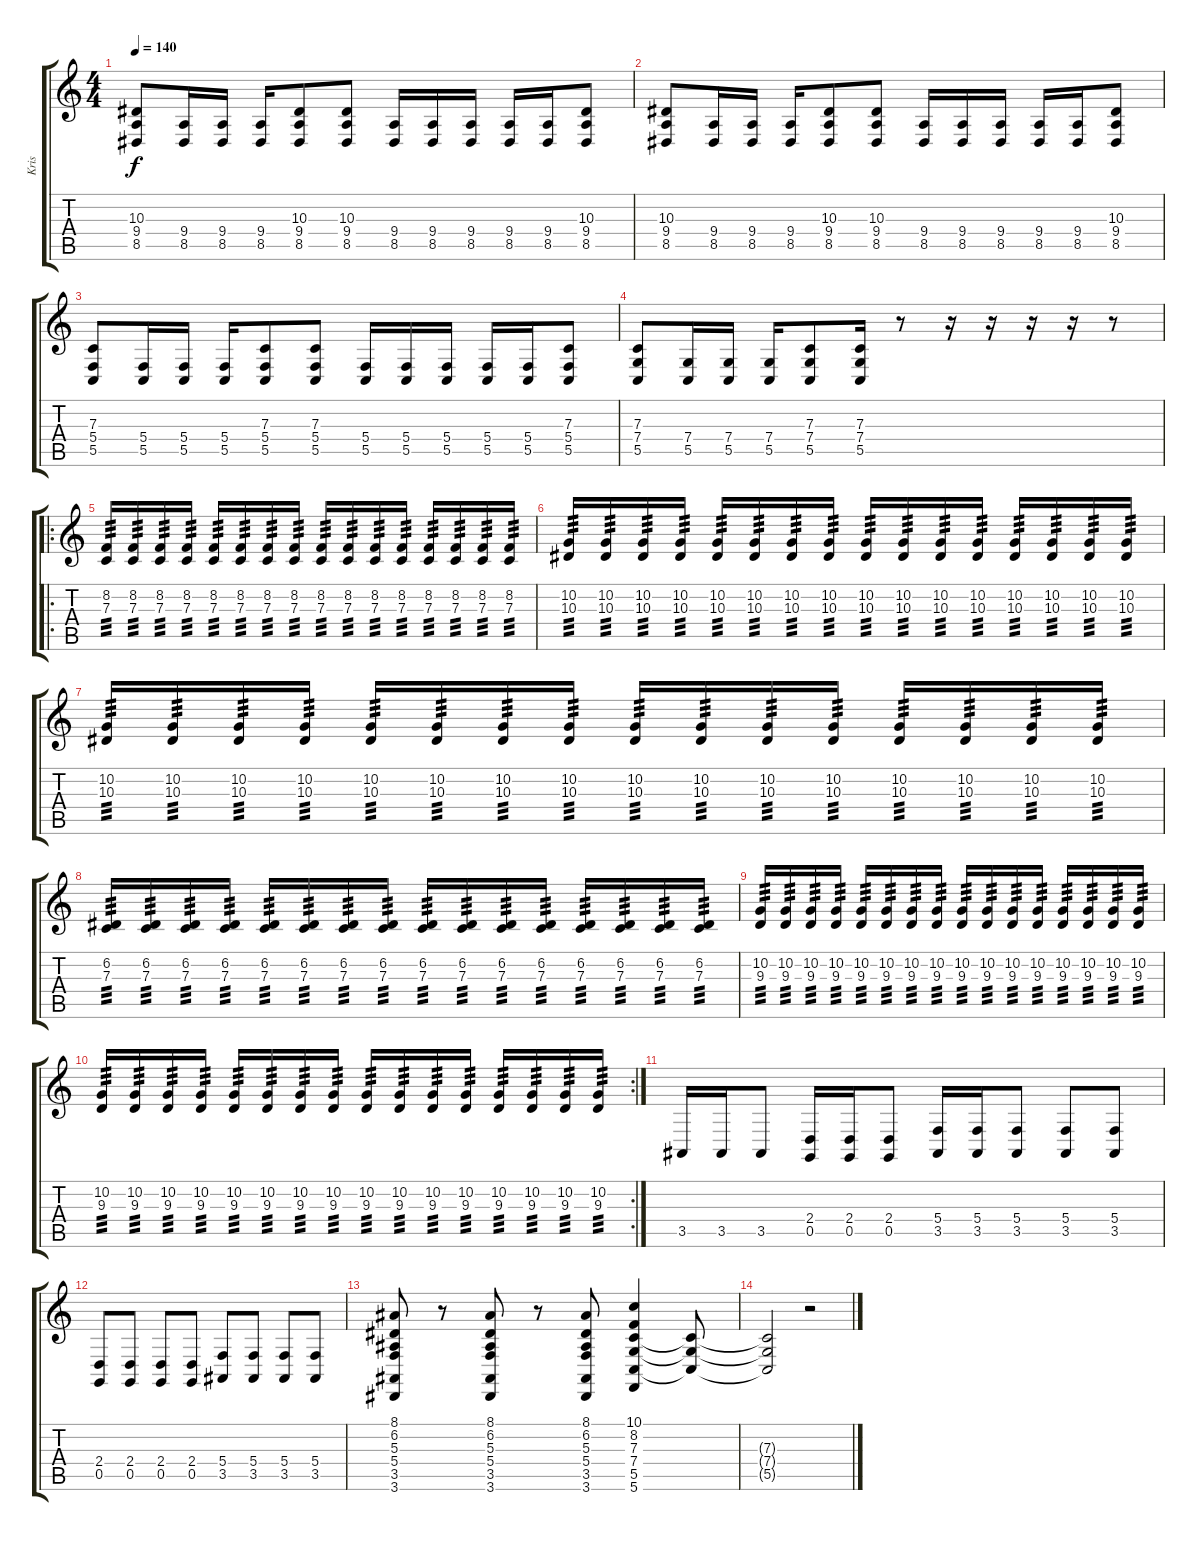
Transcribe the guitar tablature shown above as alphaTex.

\track ("Kris" "Kris") {instrument stringensemble1}
\staff {score tabs}
\tuning (D4 A3 F3 C3 G2 C2) {hide}
\ts (4 4)
\tempo 140
\clef g2
\ks c
(10.3 9.4 8.5).8{dy f} (9.4 8.5).16 (9.4 8.5).16 (9.4 8.5).16 (10.3 9.4 8.5).8 (10.3 9.4 8.5).8 (9.4 8.5).16 (9.4 8.5).16 (9.4 8.5).16 (9.4 8.5).16 (9.4 8.5).16 (10.3 9.4 8.5).8 |
(10.3 9.4 8.5).8 (9.4 8.5).16 (9.4 8.5).16 (9.4 8.5).16 (10.3 9.4 8.5).8 (10.3 9.4 8.5).8 (9.4 8.5).16 (9.4 8.5).16 (9.4 8.5).16 (9.4 8.5).16 (9.4 8.5).16 (10.3 9.4 8.5).8 |
(7.3 5.4 5.5).8 (5.4 5.5).16 (5.4 5.5).16 (5.4 5.5).16 (7.3 5.4 5.5).8 (7.3 5.4 5.5).8 (5.4 5.5).16 (5.4 5.5).16 (5.4 5.5).16 (5.4 5.5).16 (5.4 5.5).16 (7.3 5.4 5.5).8 |
(7.3 7.4 5.5).8 (7.4 5.5).16 (7.4 5.5).16 (7.4 5.5).16 (7.3 7.4 5.5).8 (7.3 7.4 5.5).16 r.8 r.16 r.16 r.16 r.16 r.8 |
\ro
(8.2 7.3).16{tp 3 instrument choiraahs} (8.2 7.3).16{tp 3} (8.2 7.3).16{tp 3} (8.2 7.3).16{tp 3} (8.2 7.3).16{tp 3} (8.2 7.3).16{tp 3} (8.2 7.3).16{tp 3} (8.2 7.3).16{tp 3} (8.2 7.3).16{tp 3} (8.2 7.3).16{tp 3} (8.2 7.3).16{tp 3} (8.2 7.3).16{tp 3} (8.2 7.3).16{tp 3} (8.2 7.3).16{tp 3} (8.2 7.3).16{tp 3} (8.2 7.3).16{tp 3} |
(10.2 10.3).16{tp 3} (10.2 10.3).16{tp 3} (10.2 10.3).16{tp 3} (10.2 10.3).16{tp 3} (10.2 10.3).16{tp 3} (10.2 10.3).16{tp 3} (10.2 10.3).16{tp 3} (10.2 10.3).16{tp 3} (10.2 10.3).16{tp 3} (10.2 10.3).16{tp 3} (10.2 10.3).16{tp 3} (10.2 10.3).16{tp 3} (10.2 10.3).16{tp 3} (10.2 10.3).16{tp 3} (10.2 10.3).16{tp 3} (10.2 10.3).16{tp 3} |
(10.2 10.3).16{tp 3} (10.2 10.3).16{tp 3} (10.2 10.3).16{tp 3} (10.2 10.3).16{tp 3} (10.2 10.3).16{tp 3} (10.2 10.3).16{tp 3} (10.2 10.3).16{tp 3} (10.2 10.3).16{tp 3} (10.2 10.3).16{tp 3} (10.2 10.3).16{tp 3} (10.2 10.3).16{tp 3} (10.2 10.3).16{tp 3} (10.2 10.3).16{tp 3} (10.2 10.3).16{tp 3} (10.2 10.3).16{tp 3} (10.2 10.3).16{tp 3} |
(6.2 7.3).16{tp 3} (6.2 7.3).16{tp 3} (6.2 7.3).16{tp 3} (6.2 7.3).16{tp 3} (6.2 7.3).16{tp 3} (6.2 7.3).16{tp 3} (6.2 7.3).16{tp 3} (6.2 7.3).16{tp 3} (6.2 7.3).16{tp 3} (6.2 7.3).16{tp 3} (6.2 7.3).16{tp 3} (6.2 7.3).16{tp 3} (6.2 7.3).16{tp 3} (6.2 7.3).16{tp 3} (6.2 7.3).16{tp 3} (6.2 7.3).16{tp 3} |
(10.2 9.3).16{tp 3} (10.2 9.3).16{tp 3} (10.2 9.3).16{tp 3} (10.2 9.3).16{tp 3} (10.2 9.3).16{tp 3} (10.2 9.3).16{tp 3} (10.2 9.3).16{tp 3} (10.2 9.3).16{tp 3} (10.2 9.3).16{tp 3} (10.2 9.3).16{tp 3} (10.2 9.3).16{tp 3} (10.2 9.3).16{tp 3} (10.2 9.3).16{tp 3} (10.2 9.3).16{tp 3} (10.2 9.3).16{tp 3} (10.2 9.3).16{tp 3} |
\rc 2
(10.2 9.3).16{tp 3} (10.2 9.3).16{tp 3} (10.2 9.3).16{tp 3} (10.2 9.3).16{tp 3} (10.2 9.3).16{tp 3} (10.2 9.3).16{tp 3} (10.2 9.3).16{tp 3} (10.2 9.3).16{tp 3} (10.2 9.3).16{tp 3} (10.2 9.3).16{tp 3} (10.2 9.3).16{tp 3} (10.2 9.3).16{tp 3} (10.2 9.3).16{tp 3} (10.2 9.3).16{tp 3} (10.2 9.3).16{tp 3} (10.2 9.3).16{tp 3} |
3.5.16 3.5.16 3.5.8 (2.4 0.5).16 (2.4 0.5).16 (2.4 0.5).8 (5.4 3.5).16 (5.4 3.5).16 (5.4 3.5).8 (5.4 3.5).8 (5.4 3.5).8 |
(2.4 0.5).8 (2.4 0.5).8 (2.4 0.5).8 (2.4 0.5).8 (5.4 3.5).8 (5.4 3.5).8 (5.4 3.5).8 (5.4 3.5).8 |
(8.1 6.2 5.3 5.4 3.5 3.6).8{instrument orchestrahit} r.8 (8.1 6.2 5.3 5.4 3.5 3.6).8 r.8 (8.1 6.2 5.3 5.4 3.5 3.6).8 (10.1 8.2 7.3 7.4 5.5 5.6).4 (7.3{t} 7.4{t} 5.5{t}).8 |
(7.3{t} 7.4{t} 5.5{t}).2 r.2
